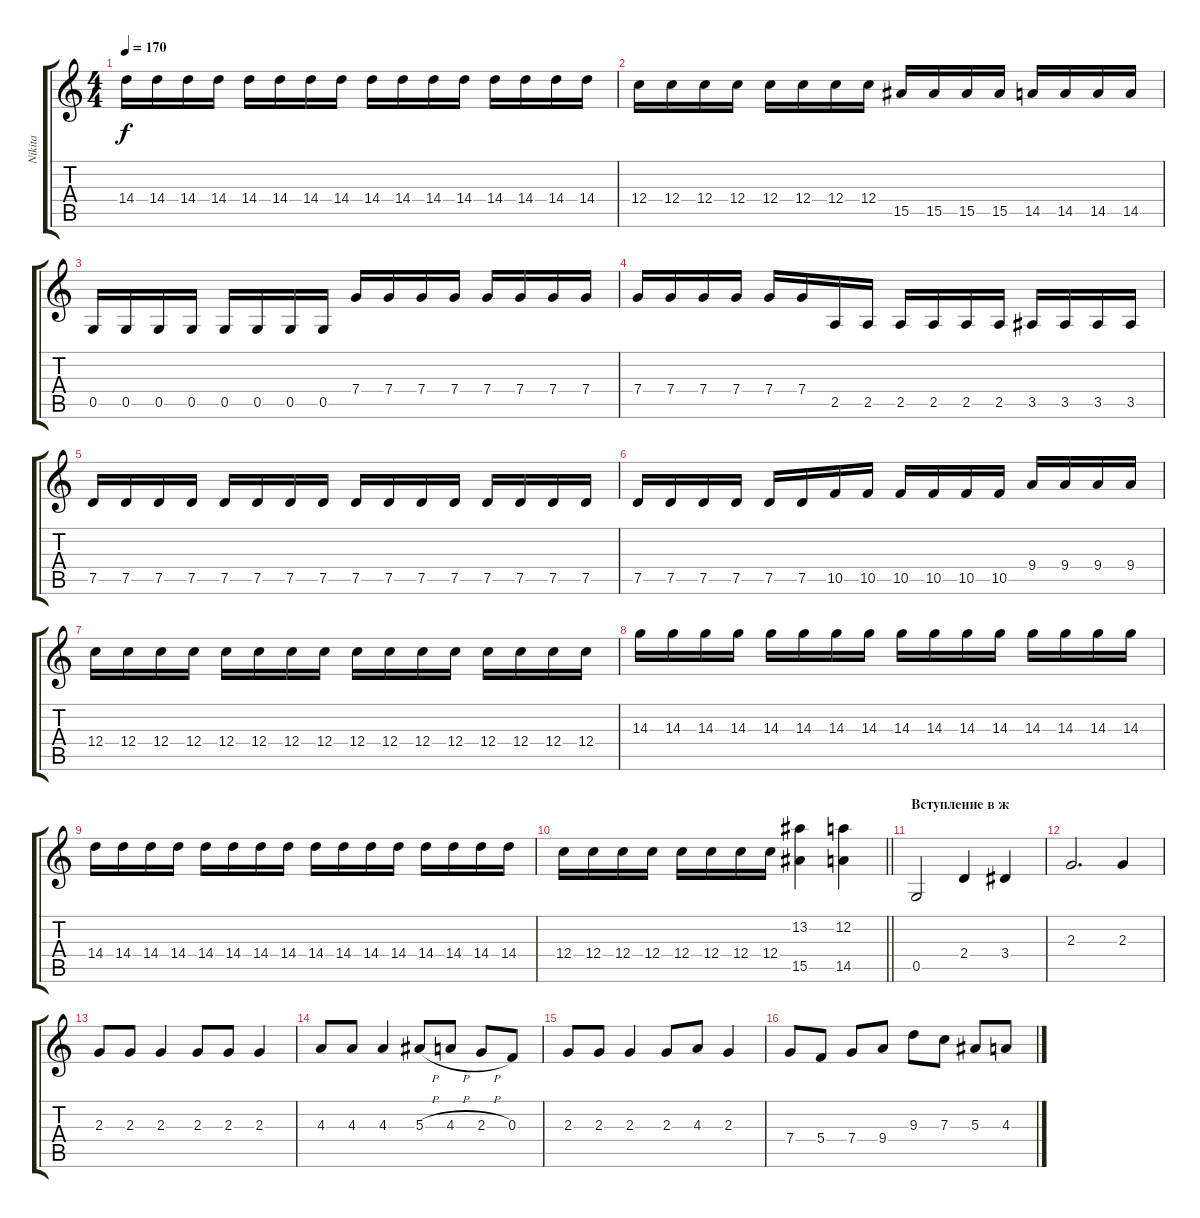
\track ("Nikita" "Nikita") {instrument overdrivenguitar}
\staff {score tabs}
\tuning (D4 A3 F3 C3 G2 D2) {hide}
\ts (4 4)
\tempo 170
\clef g2
\ks c
14.4.16{dy f} 14.4.16 14.4.16 14.4.16 14.4.16 14.4.16 14.4.16 14.4.16 14.4.16 14.4.16 14.4.16 14.4.16 14.4.16 14.4.16 14.4.16 14.4.16 |
12.4.16 12.4.16 12.4.16 12.4.16 12.4.16 12.4.16 12.4.16 12.4.16 15.5.16 15.5.16 15.5.16 15.5.16 14.5.16 14.5.16 14.5.16 14.5.16 |
0.5.16 0.5.16 0.5.16 0.5.16 0.5.16 0.5.16 0.5.16 0.5.16 7.4.16 7.4.16 7.4.16 7.4.16 7.4.16 7.4.16 7.4.16 7.4.16 |
7.4.16 7.4.16 7.4.16 7.4.16 7.4.16 7.4.16 2.5.16 2.5.16 2.5.16 2.5.16 2.5.16 2.5.16 3.5.16 3.5.16 3.5.16 3.5.16 |
7.5.16 7.5.16 7.5.16 7.5.16 7.5.16 7.5.16 7.5.16 7.5.16 7.5.16 7.5.16 7.5.16 7.5.16 7.5.16 7.5.16 7.5.16 7.5.16 |
7.5.16 7.5.16 7.5.16 7.5.16 7.5.16 7.5.16 10.5.16 10.5.16 10.5.16 10.5.16 10.5.16 10.5.16 9.4.16 9.4.16 9.4.16 9.4.16 |
12.4.16 12.4.16 12.4.16 12.4.16 12.4.16 12.4.16 12.4.16 12.4.16 12.4.16 12.4.16 12.4.16 12.4.16 12.4.16 12.4.16 12.4.16 12.4.16 |
14.3.16 14.3.16 14.3.16 14.3.16 14.3.16 14.3.16 14.3.16 14.3.16 14.3.16 14.3.16 14.3.16 14.3.16 14.3.16 14.3.16 14.3.16 14.3.16 |
14.4.16 14.4.16 14.4.16 14.4.16 14.4.16 14.4.16 14.4.16 14.4.16 14.4.16 14.4.16 14.4.16 14.4.16 14.4.16 14.4.16 14.4.16 14.4.16 |
\barLineRight lightlight
12.4.16 12.4.16 12.4.16 12.4.16 12.4.16 12.4.16 12.4.16 12.4.16 (13.2 15.5).4 (12.2 14.5).4 |
\section ("" "Вступление в ж")
0.5.2 2.4.4 3.4.4 |
2.3.2{d} 2.3.4 |
2.3.8 2.3.8 2.3.4 2.3.8 2.3.8 2.3.4 |
4.3.8 4.3.8 4.3.4 5.3{h}.8 4.3{h}.8 2.3{h}.8 0.3.8 |
2.3.8 2.3.8 2.3.4 2.3.8 4.3.8 2.3.4 |
7.4.8 5.4.8 7.4.8 9.4.8 9.3.8 7.3.8 5.3.8 4.3.8
